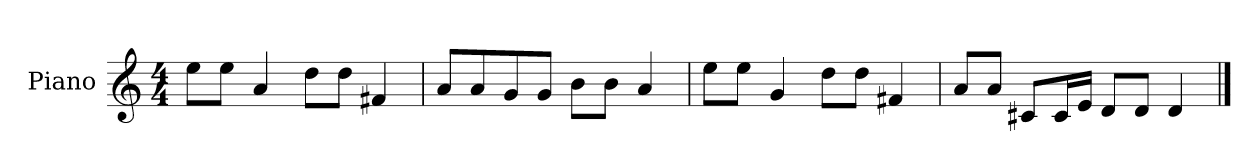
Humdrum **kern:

**kern
*part1
*staff1
*I"Piano
*I'P-no
*clefG2
*k[]
*M4/4
*MM90
=1
8ee\L
8ee\J
4a/
8dd\L
8dd\J
4f#X/
=2
8a/L
8a/
8g/
8g/J
8b\L
8b\J
4a/
=3
8ee\L
8ee\J
4g/
8dd\L
8dd\J
4f#X/
=4
8a/L
8a/J
8c#X/L
16c#/L
16e/JJ
8d/L
8d/J
4d/
==
*-
